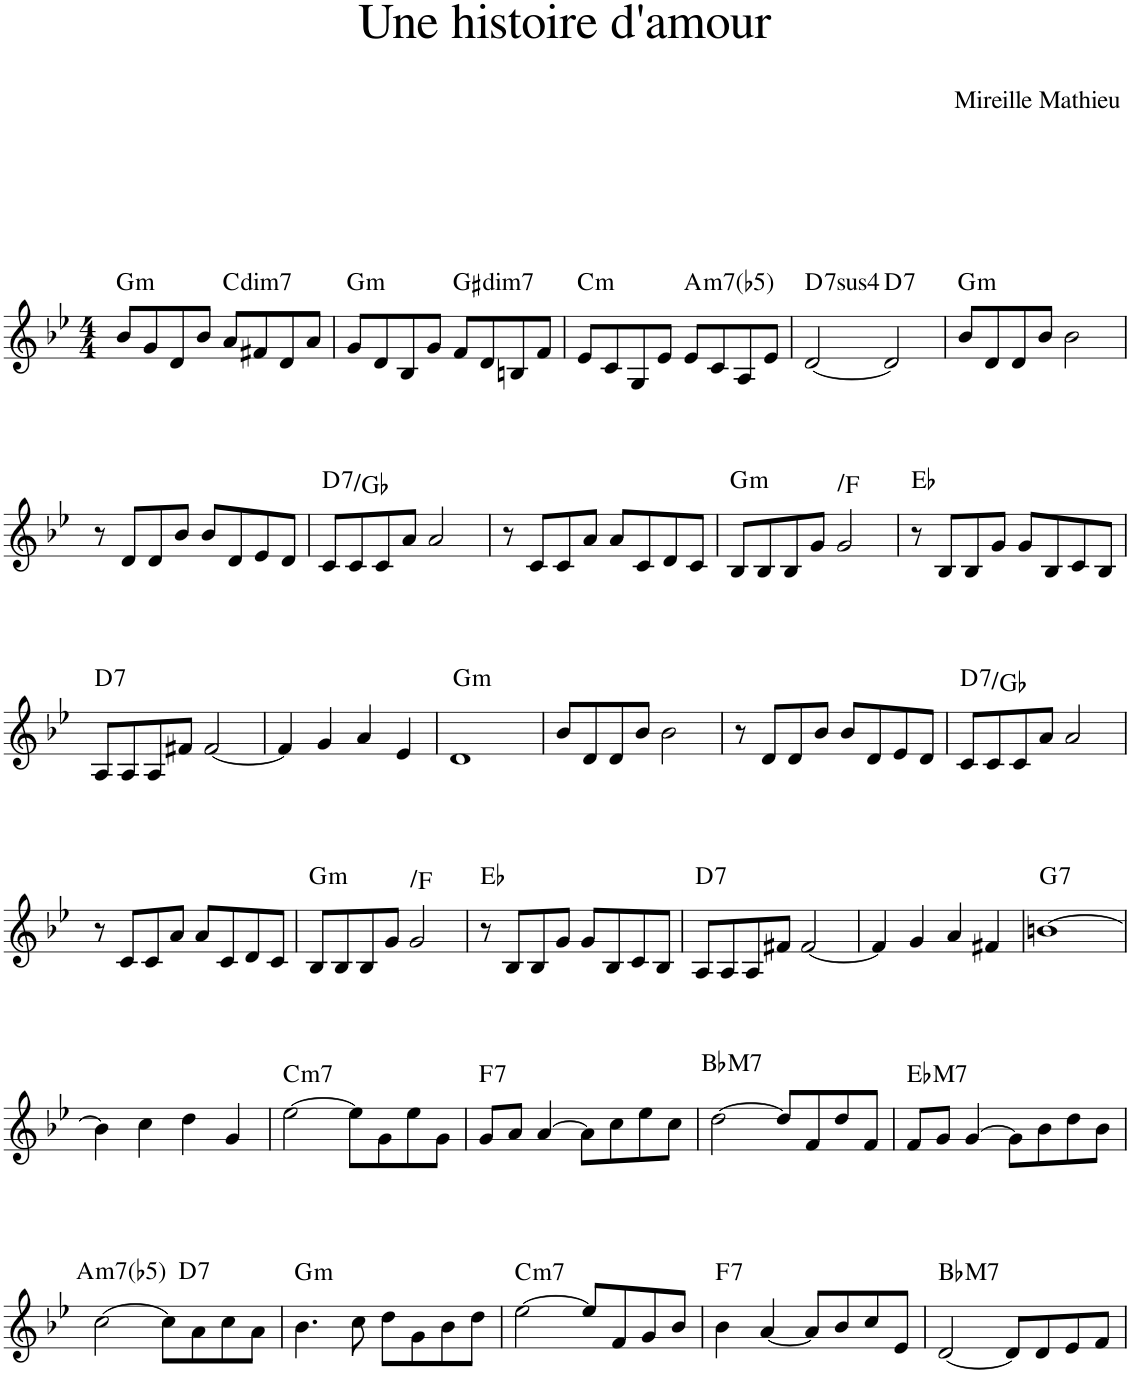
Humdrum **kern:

**kern	**harte
*part1	*part1
*staff1	*
*I"Piano	*
*I'Pno.	*
*clefG2	*
*k[b-e-]	*
*M4/4	*
=1	=1
!	!LO:H:kt=m
8b-/L	G:min
8g/	.
8d/	.
8b-/J	.
!	!LO:H:kt=dim7
8a/L	C:dim7
8f#X/	.
8d/	.
8a/J	.
=2	=2
!	!LO:H:kt=m
8g/L	G:min
8d/	.
8B-/	.
8g/J	.
!	!LO:H:kt=dim7
8f/L	G#:dim7
8d/	.
8Bn/	.
8f/J	.
=3	=3
!	!LO:H:kt=m
8e-/L	C:min
8c/	.
8G/	.
8e-/J	.
!	!LO:H:kt=m7(b5)
8e-/L	A:hdim7
8c/	.
8A/	.
8e-/J	.
=4	=4
!	!LO:H:kt=74
[2d/	D:sus4(7)
!	!LO:H:kt=7
2d/]	D:7
=5	=5
!	!LO:H:kt=m
8b-/L	G:min
8d/	.
8d/	.
8b-/J	.
2b-\	.
!!LO:LB:g=z
=6	=6
8r	.
8d/L	.
8d/	.
8b-/J	.
8b-/L	.
8d/	.
8e-/	.
8d/J	.
=7	=7
!	!LO:H:kt=7
8c/L	D:7/b4
8c/	.
8c/	.
8a/J	.
2a/	.
=8	=8
8r	.
8c/L	.
8c/	.
8a/J	.
8a/L	.
8c/	.
8d/	.
8c/J	.
=9	=9
!	!LO:H:kt=m
8B-/L	G:min
8B-/	.
8B-/	.
8g/J	.
!	!LO:H:kt=N.C.
2g/	N
=10	=10
8r	Eb:maj
8B-/L	.
8B-/	.
8g/J	.
8g/L	.
8B-/	.
8c/	.
8B-/J	.
!!LO:LB:g=z
=11	=11
!	!LO:H:kt=7
8A/L	D:7
8A/	.
8A/	.
8f#X/J	.
[2f#/	.
=12	=12
4f#/]	.
4g/	.
4a/	.
4e-/	.
=13	=13
!	!LO:H:kt=m
1d	G:min
=14	=14
8b-/L	.
8d/	.
8d/	.
8b-/J	.
2b-\	.
=15	=15
8r	.
8d/L	.
8d/	.
8b-/J	.
8b-/L	.
8d/	.
8e-/	.
8d/J	.
=16	=16
!	!LO:H:kt=7
8c/L	D:7/b4
8c/	.
8c/	.
8a/J	.
2a/	.
!!LO:LB:g=z
=17	=17
8r	.
8c/L	.
8c/	.
8a/J	.
8a/L	.
8c/	.
8d/	.
8c/J	.
=18	=18
!	!LO:H:kt=m
8B-/L	G:min
8B-/	.
8B-/	.
8g/J	.
!	!LO:H:kt=N.C.
2g/	N
=19	=19
8r	Eb:maj
8B-/L	.
8B-/	.
8g/J	.
8g/L	.
8B-/	.
8c/	.
8B-/J	.
=20	=20
!	!LO:H:kt=7
8A/L	D:7
8A/	.
8A/	.
8f#X/J	.
[2f#/	.
=21	=21
4f#/]	.
4g/	.
4a/	.
4f#X/	.
=22	=22
!	!LO:H:kt=7
[1bn	G:7
!!LO:LB:g=z
=23	=23
4b\]	.
4cc\	.
4dd\	.
4g/	.
=24	=24
!	!LO:H:kt=m7
[2ee-\	C:min7
8ee-\L]	.
8g\	.
8ee-\	.
8g\J	.
=25	=25
!	!LO:H:kt=7
8g/L	F:7
8a/J	.
[4a/	.
8a\L]	.
8cc\	.
8ee-\	.
8cc\J	.
=26	=26
!	!LO:H:kt=M7
[2dd\	Bb:maj7
8dd/L]	.
8f/	.
8dd/	.
8f/J	.
=27	=27
!	!LO:H:kt=M7
8f/L	Eb:maj7
8g/J	.
[4g/	.
8g\L]	.
8b-\	.
8dd\	.
8b-\J	.
!!LO:LB:g=z
=28	=28
!	!LO:H:kt=m7(b5)
[2cc\	A:hdim7
!	!LO:H:kt=7
8cc\L]	D:7
8a\	.
8cc\	.
8a\J	.
=29	=29
!	!LO:H:kt=m
4.b-\	G:min
8cc\	.
8dd\L	.
8g\	.
8b-\	.
8dd\J	.
=30	=30
!	!LO:H:kt=m7
[2ee-\	C:min7
8ee-/L]	.
8f/	.
8g/	.
8b-/J	.
=31	=31
!	!LO:H:kt=7
4b-\	F:7
[4a/	.
8a/L]	.
8b-/	.
8cc/	.
8e-/J	.
=32	=32
!	!LO:H:kt=M7
[2d/	Bb:maj7
8d/L]	.
8d/	.
8e-/	.
8f/J	.
=	=
*-	*-
